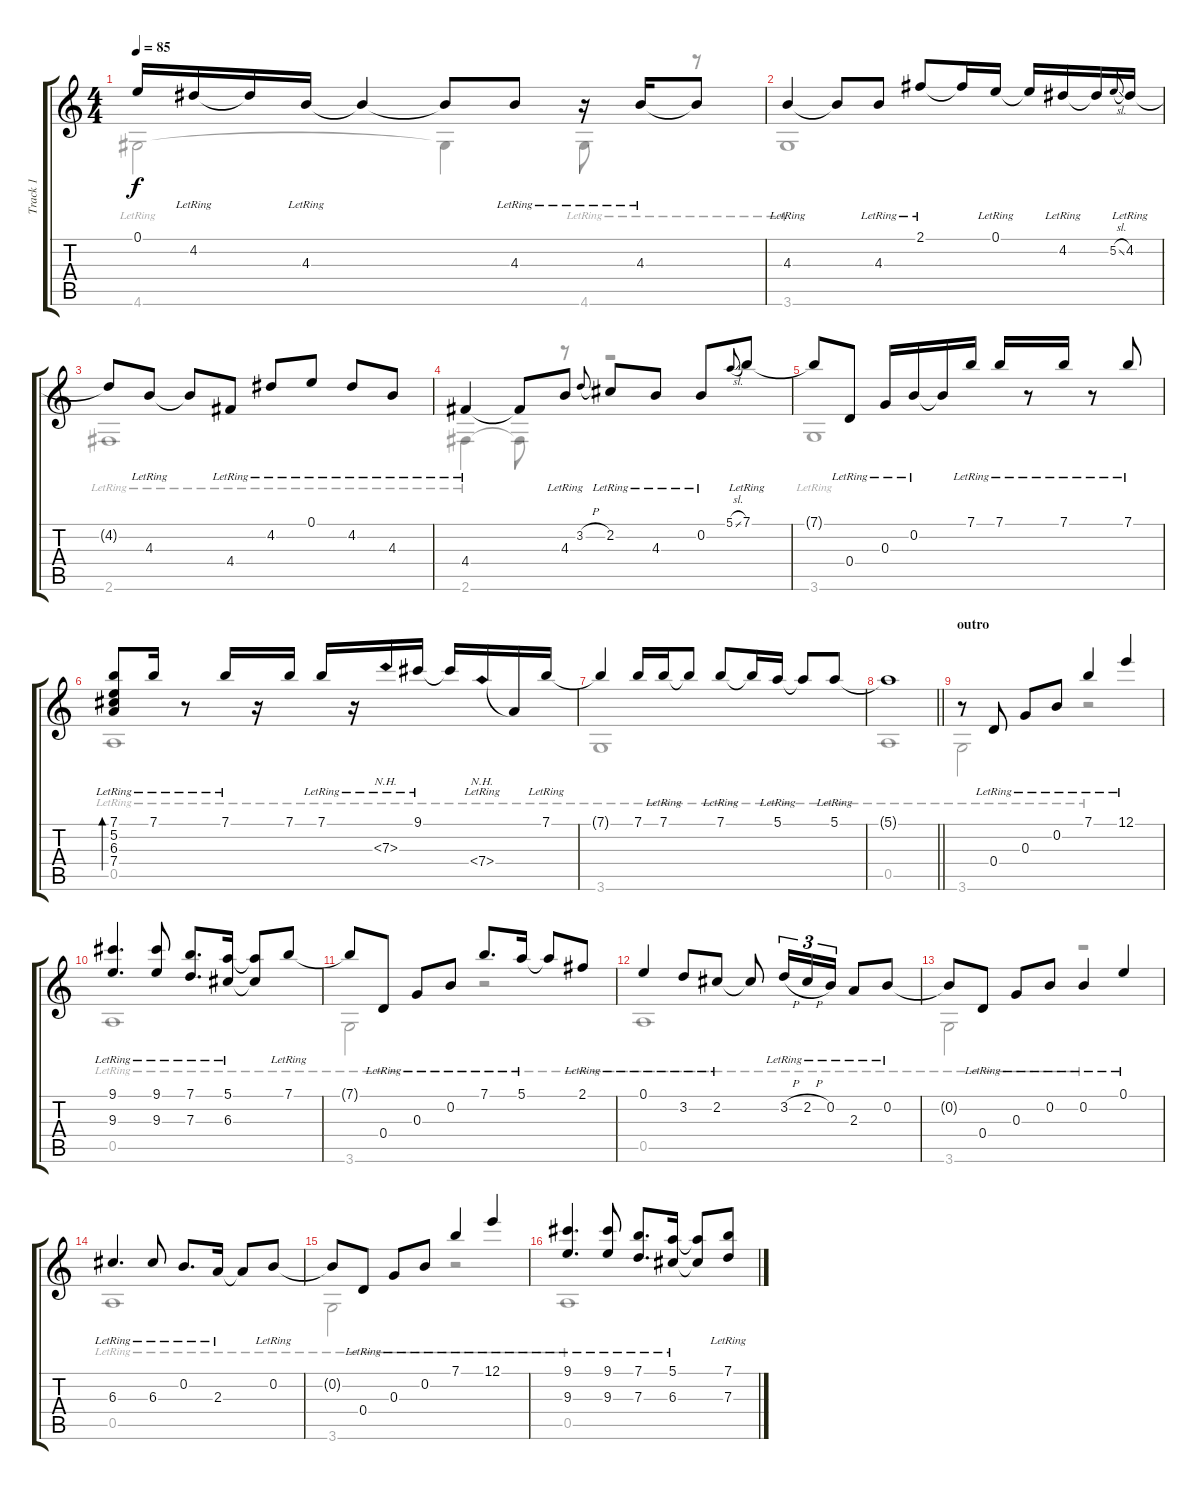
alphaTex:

\track ("Track 1" "Track 1") {instrument acousticguitarsteel}
\staff {score tabs}
\tuning (E4 B3 G3 D3 A2 E2) {hide}
\voice
\ts (4 4)
\tempo 85
\clef g2
\ks c
0.1{t}.16{dy f} 4.2{lr}.16 4.2{t}.16 4.3{lr}.16 4.3{t}.4 4.3{t}.8 4.3{lr}.8 r.16 4.3{lr}.16 4.3{t}.8 |
4.3{lr}.4 4.3{t}.8 4.3{lr}.8 2.1{lr}.8 2.1{t}.16 0.1{lr}.16 0.1{t}.16 4.2{lr}.16 4.2{t}.16 5.2{sl}.8{gr onbeat} 4.2{lr}.16 |
4.2{t}.8 4.3{lr}.8 4.3{t}.8 4.4{lr}.8 4.2{lr}.8 0.1{lr}.8 4.2{lr}.8 4.3{lr}.8 |
4.4{lr}.4 4.4{t}.8 4.3{lr}.8 3.2{h}.8{gr onbeat} 2.2{lr}.8 4.3{lr}.8 0.2{lr}.8 5.1{sl}.8{gr onbeat} 7.1{lr}.8 |
7.1{t}.8 0.4{lr}.8 0.3{lr}.16 0.2{lr}.16 0.2{t}.16 7.1{lr}.16 7.1{lr}.16 r.8 7.1{lr}.16 r.8 7.1{lr}.8 |
(7.1{lr} 5.2{lr} 6.3{lr} 7.4{lr}).8{bd 60} 7.1{lr}.16 r.8 7.1{lr}.16 r.16 7.1.16 7.1{lr}.16 r.16 7.3{nh lr}.16 9.1{lr}.16 9.1{t}.16 7.4{nh lr}.16 7.4{t}.16 7.1{lr}.16 |
7.1{t}.4 7.1.16 7.1{lr}.16 7.1{t}.8 7.1{lr}.8 7.1{t}.16 5.1{lr}.16 5.1{t}.8 5.1{lr}.8 |
\barLineRight lightlight
5.1{t}.1 |
\section ("" "outro")
r.8 0.4{lr}.8 0.3{lr}.8 0.2{lr}.8 7.1{lr}.4 12.1{lr}.4 |
(9.1{lr} 9.3{lr}).4{d} (9.1{lr} 9.3{lr}).8 (7.1{lr} 7.3{lr}).8{d} (5.1{lr} 6.3{lr}).16 (5.1{t} 6.3{t}).8 7.1{lr}.8 |
7.1{t}.8 0.4{lr}.8 0.3{lr}.8 0.2{lr}.8 7.1{lr}.8{d} 5.1{lr}.16 5.1{t}.8 2.1{lr}.8 |
0.1{lr}.4 3.2{lr}.8 2.2{lr}.8 2.2{t}.8 3.2{h lr}.16{tu (3 2)} 2.2{h lr}.16{tu (3 2)} 0.2{lr}.16{tu (3 2)} 2.3{lr}.8 0.2{lr}.8 |
0.2{t}.8 0.4{lr}.8 0.3{lr}.8 0.2{lr}.8 0.2{lr}.4 0.1{lr}.4 |
6.3{lr}.4{d} 6.3{lr}.8 0.2{lr}.8{d} 2.3{lr}.16 2.3{t}.8 0.2{lr}.8 |
0.2{t}.8 0.4{lr}.8 0.3{lr}.8 0.2{lr}.8 7.1{lr}.4 12.1{lr}.4 |
(9.1{lr} 9.3{lr}).4{d} (9.1{lr} 9.3{lr}).8 (7.1{lr} 7.3{lr}).8{d} (5.1{lr} 6.3{lr}).16 (5.1{t} 6.3{t}).8 (7.1{lr} 7.3{lr}).8
\voice
\clef g2
\ottava regular
\simile none
\ks c
4.6{lr}.2{dy f} 4.6{t}.4 4.6{lr}.8 r.8 |
3.6{lr}.1 |
2.6{lr}.1 |
2.6{lr}.4 2.6{t}.8 r.8 r.2 |
3.6{lr}.1 |
0.5{lr}.1 |
3.6{lr}.1 |
\barLineRight lightlight
0.5{lr}.1 |
3.6{lr}.2 r.2 |
0.5{lr}.1 |
3.6{lr}.2 r.2 |
0.5{lr}.1 |
3.6{lr}.2 r.2 |
0.5{lr}.1 |
3.6{lr}.2 r.2 |
0.5{lr}.1
